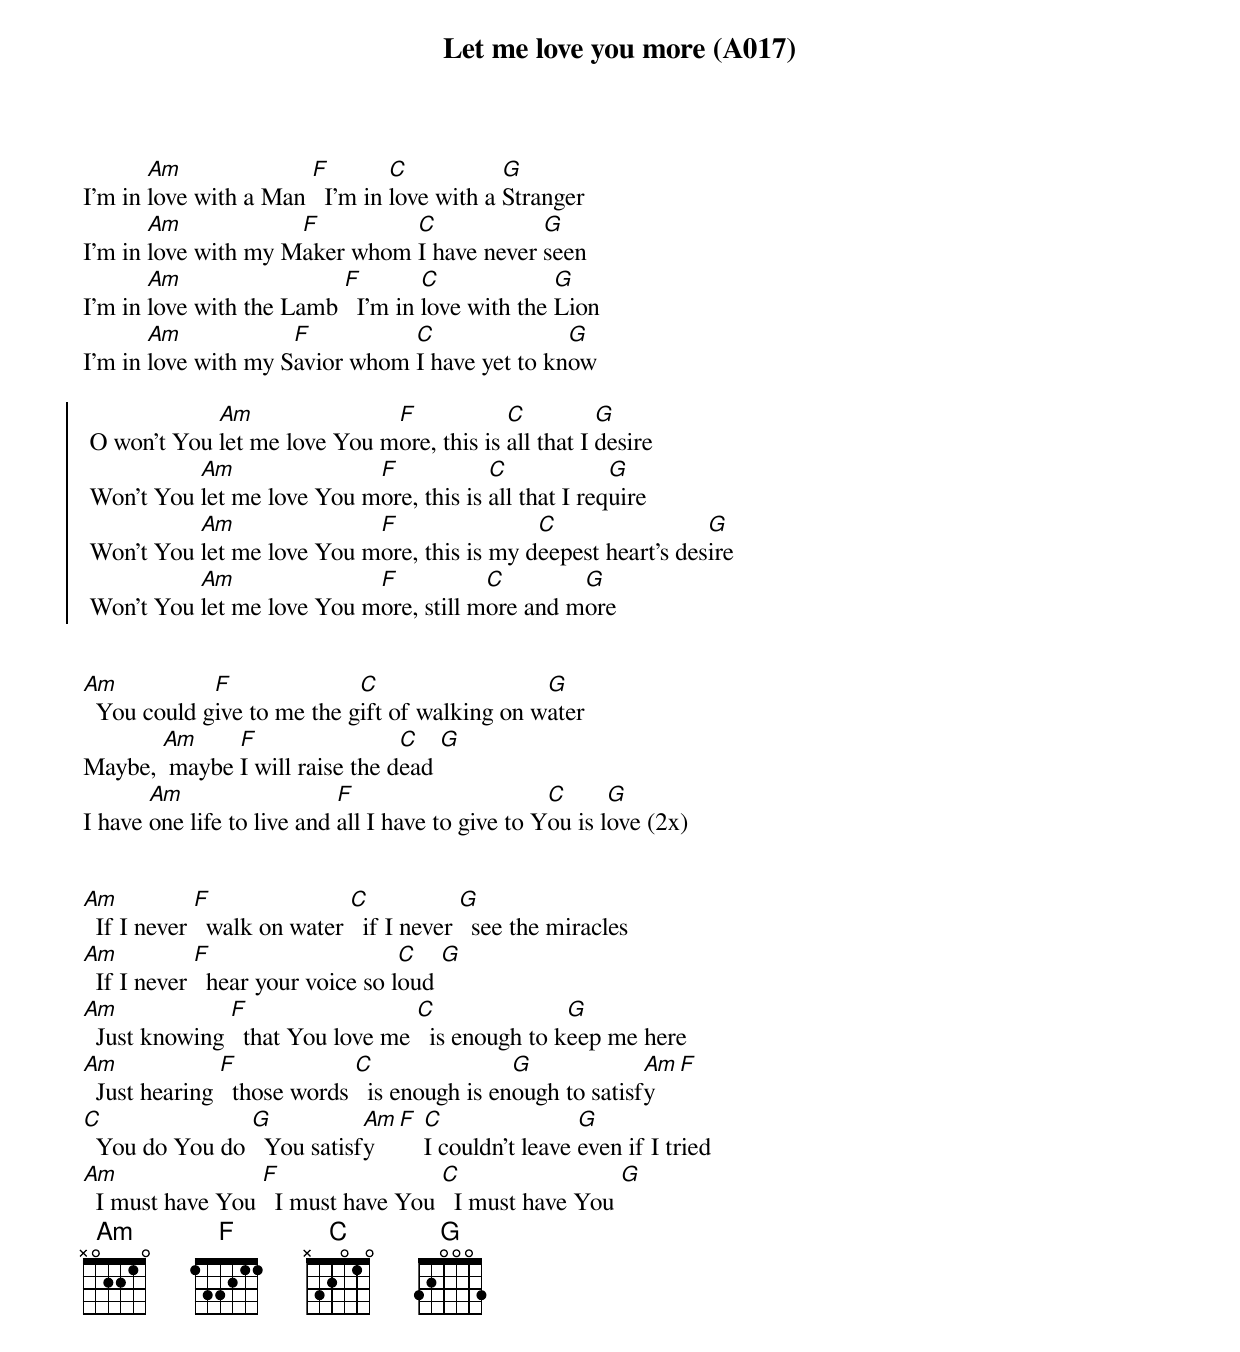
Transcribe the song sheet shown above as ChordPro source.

{title: Let me love you more (A017)}
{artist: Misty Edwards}

I'm in [Am]love with a Man [F]  I'm in [C]love with a [G]Stranger
I'm in [Am]love with my M[F]aker whom [C]I have never [G]seen
I'm in [Am]love with the Lamb [F]  I'm in [C]love with the [G]Lion
I'm in [Am]love with my S[F]avior whom [C]I have yet to kn[G]ow

{soc}
 O won't You [Am]let me love You m[F]ore, this is [C]all that I [G]desire
 Won't You [Am]let me love You m[F]ore, this is [C]all that I req[G]uire
 Won't You [Am]let me love You m[F]ore, this is my d[C]eepest heart's des[G]ire
 Won't You [Am]let me love You m[F]ore, still m[C]ore and m[G]ore
 {eoc}


[Am]  You could g[F]ive to me the g[C]ift of walking on w[G]ater
Maybe, [Am] maybe [F]I will raise the d[C]ead [G]
I have [Am]one life to live and [F]all I have to give to Y[C]ou is l[G]ove (2x)


[Am]  If I never [F]  walk on water [C]  if I never [G]  see the miracles
[Am]  If I never [F]  hear your voice so l[C]oud [G]
[Am]  Just knowing [F]  that You love me [C]  is enough to k[G]eep me here
[Am]  Just hearing [F]  those words [C]  is enough is en[G]ough to satisf[Am]y [F]
[C]  You do You do [G]  You satisf[Am]y [F] [C]I couldn't leave [G]even if I tried
[Am]  I must have You [F]  I must have You [C]  I must have You [G]
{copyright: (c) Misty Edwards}
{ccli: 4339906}
